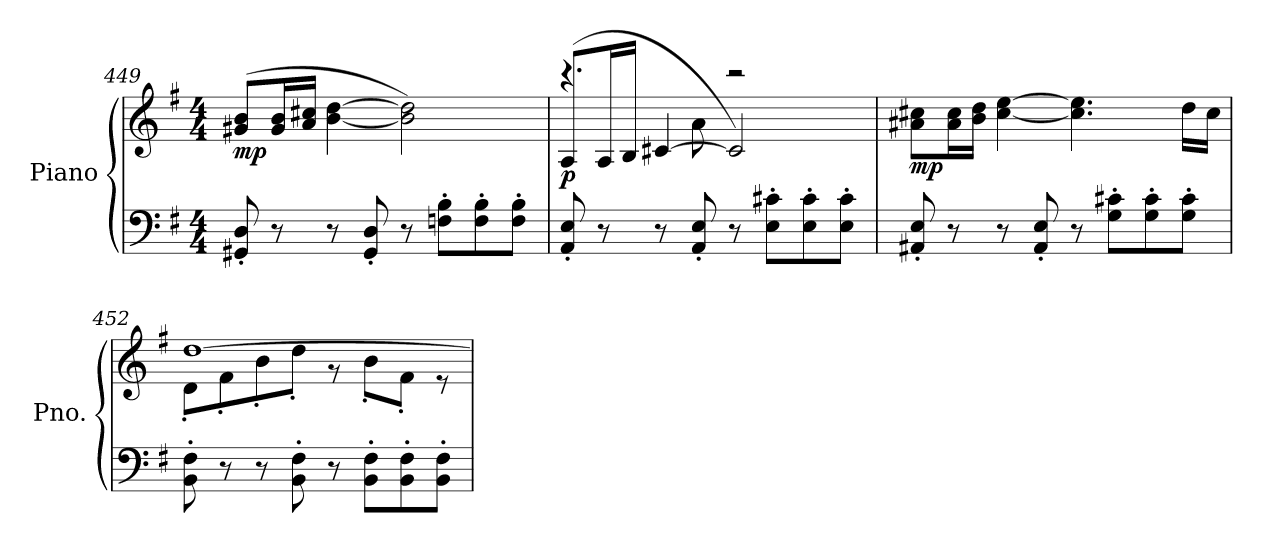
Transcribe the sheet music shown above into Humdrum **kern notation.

**kern	**kern	**dynam
*part1	*part1	*part1
*staff2	*staff1	*staff1/2
*I"Piano	*	*
*I'Pno.	*	*
*clefF4	*clefG2	*
*k[f#]	*k[f#]	*
*M4/4	*M4/4	*
=449	=449	=449
!	!	!LO:DY:b
8GG#X/' 8D/'	(8g#X/ 8b/L	mp
8r	16g#/ 16b/L	.
.	16a/ 16cc#X/JJ	.
8r	[4b\ [4dd\	.
8GG#/' 8D/'	.	.
8r	2b\] 2dd\])	.
8Fn\' 8B\'L	.	.
8F\' 8B\'	.	.
8F\' 8B\'J	.	.
=450	=450	=450
*	*^	*
!	!	!	!LO:DY:b
8AA/' 8E/'	(8A/L	4.rccc	p
8r	16A/L	.	.
.	16B/JJ	.	.
8r	[4c#X/	.	.
8AA/' 8E/'	.	8a\	.
8r	2c#/])	2rccc	.
8E\' 8c#X\'L	.	.	.
8E\' 8c#\'	.	.	.
8E\' 8c#\'J	.	.	.
*	*v	*v	*
!!LO:LB:g=z
=451	=451	=451
!	!	!LO:DY:b
8AA#X/' 8E/'	8a#X\ 8cc#X\L	mp
8r	16a#\ 16cc#\L	.
.	16b\ 16dd\JJ	.
8r	[4cc#\ [4ee\	.
8AA#/' 8E/'	.	.
8r	4.cc#\] 4.ee\]	.
8G\' 8c#X\'L	.	.
8G\' 8c#\'	.	.
8G\' 8c#\'J	16dd\LL	.
.	16cc#\JJ	.
=452	=452	=452
*	*^	*
8BB\' 8F#\'	[1dd	8d'\L	.
8r	.	8f#'\	.
8r	.	8b'\	.
8BB\' 8F#\'	.	8dd'\J	.
8r	.	8r	.
8BB\' 8F#\'L	.	8b'\L	.
8BB\' 8F#\'	.	8f#'\J	.
8BB\' 8F#\'J	.	8r	.
*	*v	*v	*
=	=	=
*-	*-	*-
